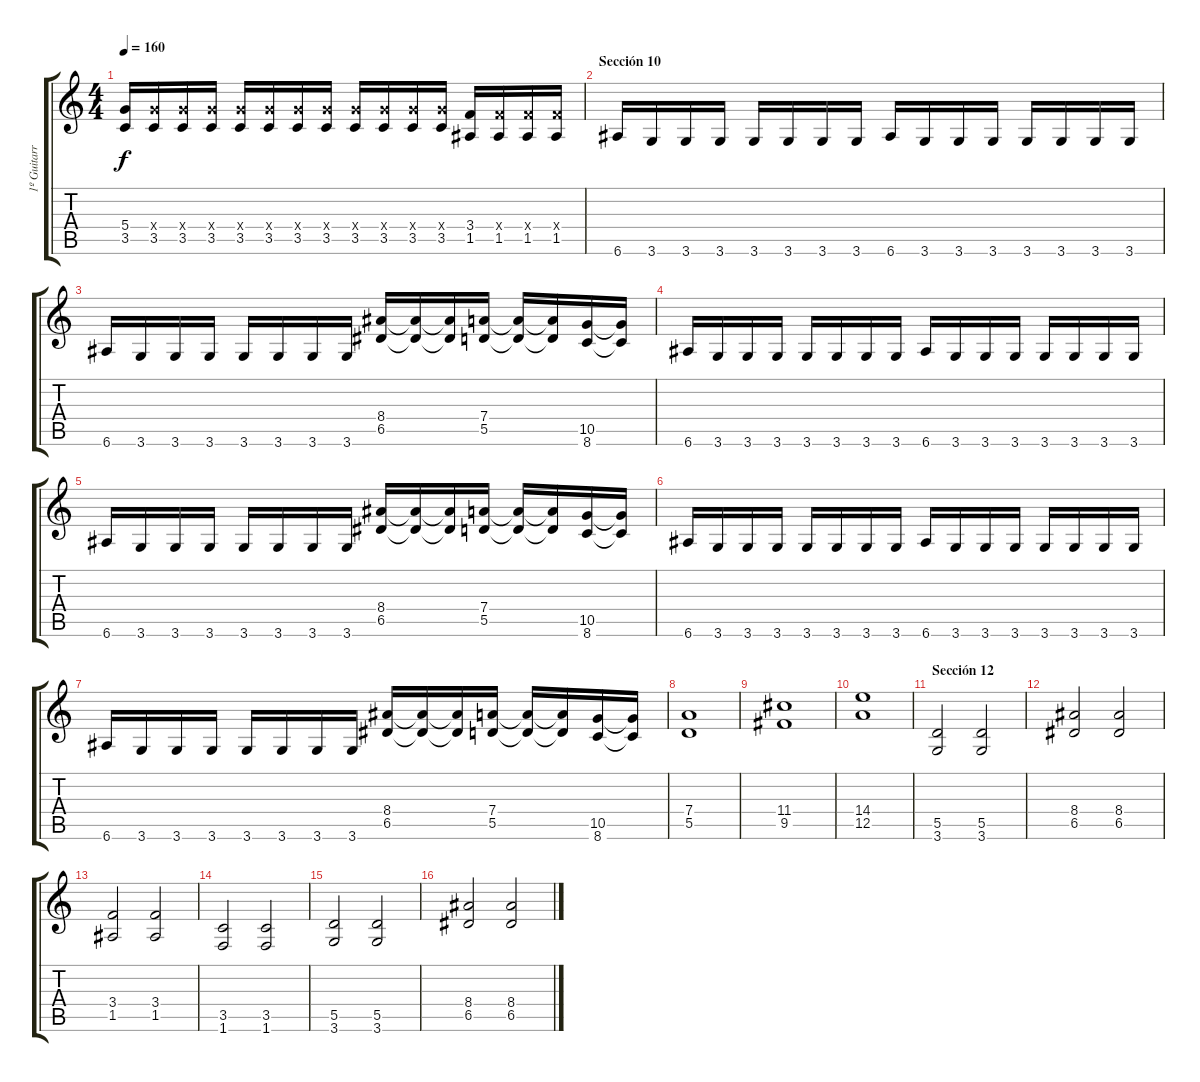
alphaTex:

\track ("1º Guitarra " "1º Guitarr") {instrument distortionguitar}
\staff {score tabs}
\tuning (E4 B3 G3 D3 A2 E2) {hide}
\ts (4 4)
\tempo 160
\clef g2
\ks c
(5.4 3.5).16{dy f} (5.4{x} 3.5).16 (5.4{x} 3.5).16 (5.4{x} 3.5).16 (5.4{x} 3.5).16 (5.4{x} 3.5).16 (5.4{x} 3.5).16 (5.4{x} 3.5).16 (5.4{x} 3.5).16 (5.4{x} 3.5).16 (5.4{x} 3.5).16 (5.4{x} 3.5).16 (3.4 1.5).16 (3.4{x} 1.5).16 (3.4{x} 1.5).16 (3.4{x} 1.5).16 |
\section ("" "Sección 10")
6.6.16 3.6.16 3.6.16 3.6.16 3.6.16 3.6.16 3.6.16 3.6.16 6.6.16 3.6.16 3.6.16 3.6.16 3.6.16 3.6.16 3.6.16 3.6.16 |
6.6.16 3.6.16 3.6.16 3.6.16 3.6.16 3.6.16 3.6.16 3.6.16 (8.4 6.5).16 (8.4{t} 6.5{t}).16 (8.4{t} 6.5{t}).16 (7.4 5.5).16 (7.4{t} 5.5{t}).16 (7.4{t} 5.5{t}).16 (10.5 8.6).16 (10.5{t} 8.6{t}).16 |
6.6.16 3.6.16 3.6.16 3.6.16 3.6.16 3.6.16 3.6.16 3.6.16 6.6.16 3.6.16 3.6.16 3.6.16 3.6.16 3.6.16 3.6.16 3.6.16 |
6.6.16 3.6.16 3.6.16 3.6.16 3.6.16 3.6.16 3.6.16 3.6.16 (8.4 6.5).16 (8.4{t} 6.5{t}).16 (8.4{t} 6.5{t}).16 (7.4 5.5).16 (7.4{t} 5.5{t}).16 (7.4{t} 5.5{t}).16 (10.5 8.6).16 (10.5{t} 8.6{t}).16 |
6.6.16 3.6.16 3.6.16 3.6.16 3.6.16 3.6.16 3.6.16 3.6.16 6.6.16 3.6.16 3.6.16 3.6.16 3.6.16 3.6.16 3.6.16 3.6.16 |
6.6.16 3.6.16 3.6.16 3.6.16 3.6.16 3.6.16 3.6.16 3.6.16 (8.4 6.5).16 (8.4{t} 6.5{t}).16 (8.4{t} 6.5{t}).16 (7.4 5.5).16 (7.4{t} 5.5{t}).16 (7.4{t} 5.5{t}).16 (10.5 8.6).16 (10.5{t} 8.6{t}).16 |
(7.4 5.5).1 |
(11.4 9.5).1 |
(14.4 12.5).1 |
\section ("" "Sección 12")
(5.5 3.6).2 (5.5 3.6).2 |
(8.4 6.5).2 (8.4 6.5).2 |
(3.4 1.5).2 (3.4 1.5).2 |
(3.5 1.6).2 (3.5 1.6).2 |
(5.5 3.6).2 (5.5 3.6).2 |
(8.4 6.5).2 (8.4 6.5).2
